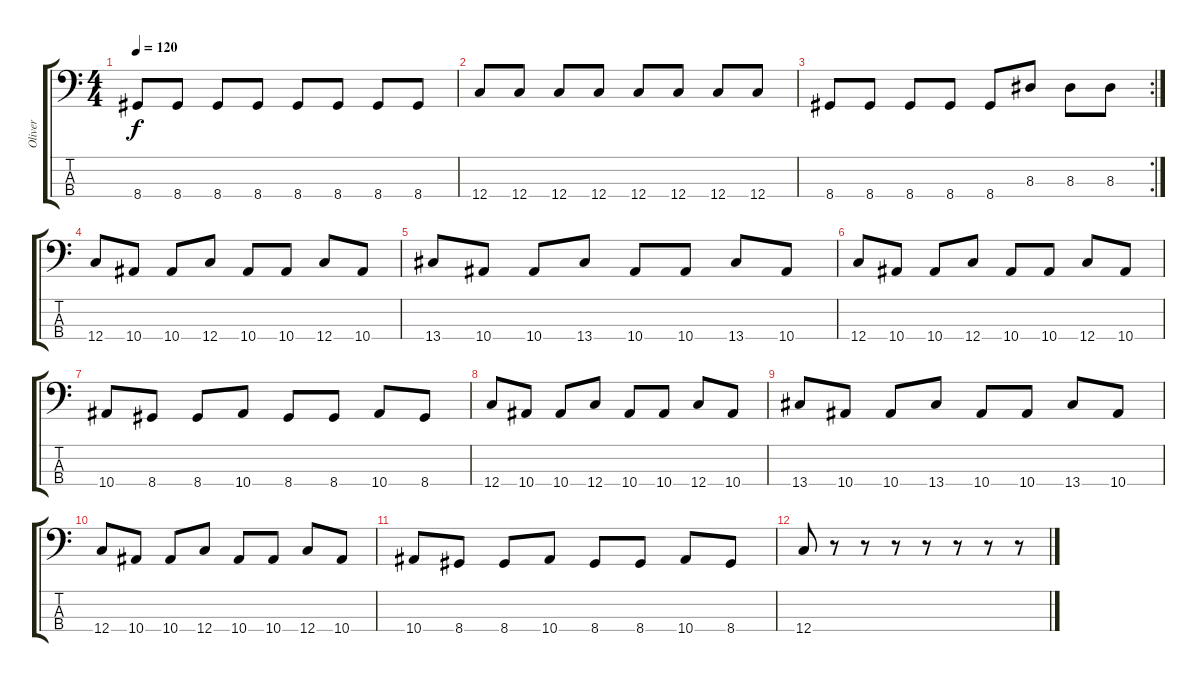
\track ("Oliver" "Oliver") {instrument electricbasspick}
\staff {score tabs}
\tuning (F2 C2 G1 C1) {hide}
\ts (4 4)
\tempo 120
\clef f4
\ks c
8.4.8{dy f} 8.4.8 8.4.8 8.4.8 8.4.8 8.4.8 8.4.8 8.4.8 |
12.4.8 12.4.8 12.4.8 12.4.8 12.4.8 12.4.8 12.4.8 12.4.8 |
\rc 2
8.4.8 8.4.8 8.4.8 8.4.8 8.4.8 8.3.8 8.3.8 8.3.8 |
12.4.8 10.4.8 10.4.8 12.4.8 10.4.8 10.4.8 12.4.8 10.4.8 |
13.4.8 10.4.8 10.4.8 13.4.8 10.4.8 10.4.8 13.4.8 10.4.8 |
12.4.8 10.4.8 10.4.8 12.4.8 10.4.8 10.4.8 12.4.8 10.4.8 |
10.4.8 8.4.8 8.4.8 10.4.8 8.4.8 8.4.8 10.4.8 8.4.8 |
12.4.8 10.4.8 10.4.8 12.4.8 10.4.8 10.4.8 12.4.8 10.4.8 |
13.4.8 10.4.8 10.4.8 13.4.8 10.4.8 10.4.8 13.4.8 10.4.8 |
12.4.8 10.4.8 10.4.8 12.4.8 10.4.8 10.4.8 12.4.8 10.4.8 |
10.4.8 8.4.8 8.4.8 10.4.8 8.4.8 8.4.8 10.4.8 8.4.8 |
12.4.8 r.8 r.8 r.8 r.8 r.8 r.8 r.8
